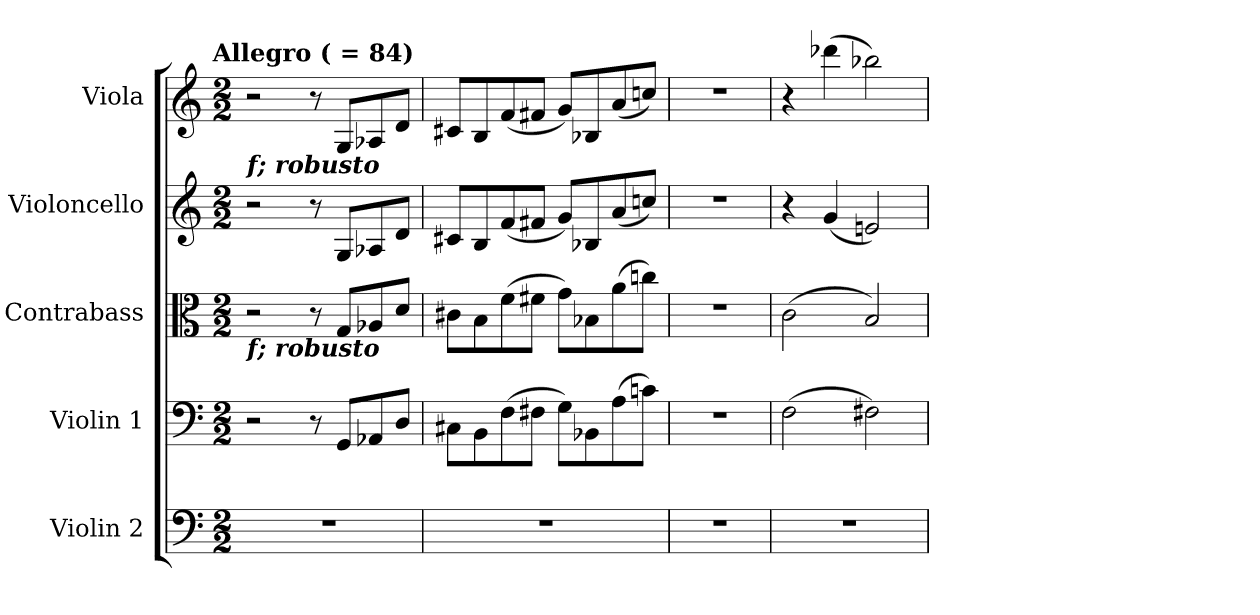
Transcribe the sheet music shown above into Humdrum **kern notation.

**kern	**kern	**kern	**kern	**kern
*part5	*part4	*part3	*part2	*part1
*staff5	*staff4	*staff3	*staff2	*staff1
*I"Violin 2	*I"Violin 1	*I"Contrabass	*I"Violoncello	*I"Viola
*I'Vln. 2	*I'Vln. 1	*I'Cb.	*I'Vc.	*I'Vla.
*clefF4	*clefF4	*clefC3	*clefG2	*clefG2
*ITrd7c12	*	*	*	*
*k[]	*k[]	*k[]	*k[]	*k[]
!!LO:TX:omd:t=Allegro ( = 84)
*M2/2	*M2/2	*M2/2	*M2/2	*M2/2
*MM168	*MM168	*MM168	*MM168	*MM168
=1	=1	=1	=1	=1
!	!	!	!	!LO:TX:b:Bi:t=f; robusto
!	!	!LO:TX:b:Bi:t=f; robusto	!	!
1r	2r	2r	2r	2r
.	8r	8r	8r	8r
.	8GG/L	8G/L	8G/L	8G/L
.	8AA-X/	8A-X/	8A-X/	8A-X/
.	8D/J	8d/J	8d/J	8d/J
=2	=2	=2	=2	=2
1r	8C#X\L	8c#X\L	8c#X/L	8c#X/L
.	8BB\	8B\	8B/	8B/
.	(>8F\	(>8f\	(<8f/	(<8f/
.	8F#X\J	8f#X\J	8f#X/J	8f#X/J
.	8G\L)	8g\L)	8g/L)	8g/L)
.	8BB-X\	8B-X\	8B-X/	8B-X/
.	(>8A\	(>8a\	(<8a/	(<8a/
.	8cn\J)	8ccn\J)	8ccn/J)	8ccn/J)
=3	=3	=3	=3	=3
1r	1r	1r	1r	1r
=4	=4	=4	=4	=4
1r	(>2F\	(>2c\	4r	4r
.	.	.	(<4g/	(>4ddd-X\
.	2F#X\)	2B/)	2en/)	2bb-X\)
=	=	=	=	=
*-	*-	*-	*-	*-
